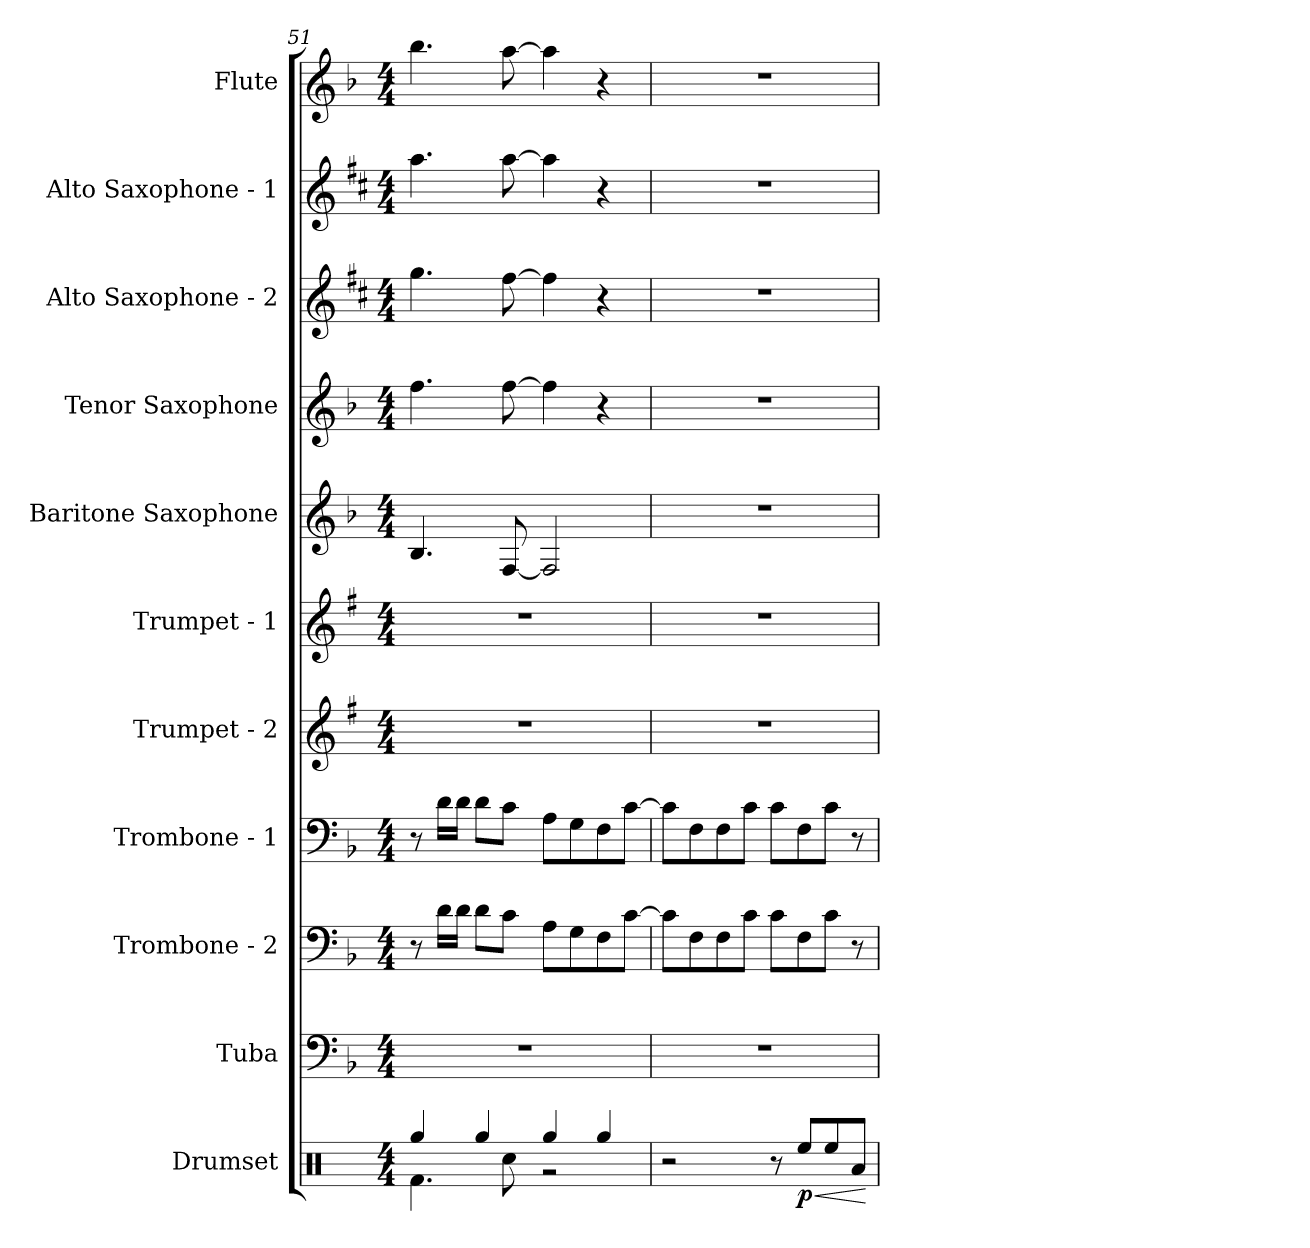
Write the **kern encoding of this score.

**kern	**dynam	**kern	**kern	**kern	**kern	**kern	**kern	**kern	**kern	**kern	**kern
*part11	*part11	*part10	*part9	*part8	*part7	*part6	*part5	*part4	*part3	*part2	*part1
*staff11	*staff11	*staff10	*staff9	*staff8	*staff7	*staff6	*staff5	*staff4	*staff3	*staff2	*staff1
*I"Drumset	*	*I"Tuba	*I"Trombone - 2	*I"Trombone - 1	*I"Trumpet - 2	*I"Trumpet - 1	*I"Baritone Saxophone	*I"Tenor Saxophone	*I"Alto Saxophone - 2	*I"Alto Saxophone - 1	*I"Flute
*I'Drs.	*	*I'Tba.	*I'Tbn. - 2	*I'Tbn. - 1	*I'Tpt.  - 2	*I'Tpt. - 1	*I'Bar. Sax.	*I'T. Sax.	*I'A. Sax. - 2	*I'A. Sax. - 1	*I'Fl.
*clefX	*	*clefF4	*clefF4	*clefF4	*clefG2	*clefG2	*clefG2	*clefG2	*clefG2	*clefG2	*clefG2
*	*	*	*	*	*ITrd1c2	*ITrd1c2	*ITrd12c21	*ITrd8c14	*ITrd5c9	*ITrd5c9	*
*k[]	*	*k[b-]	*k[b-]	*k[b-]	*k[b-]	*k[b-]	*k[b-]	*k[b-]	*k[b-]	*k[b-]	*k[b-]
*M4/4	*	*M4/4	*M4/4	*M4/4	*M4/4	*M4/4	*M4/4	*M4/4	*M4/4	*M4/4	*M4/4
=51	=51	=51	=51	=51	=51	=51	=51	=51	=51	=51	=51
*^	*	*	*	*	*	*	*	*	*	*	*
4Rgg/	4.Rf\	.	1r	8r	8r	1r	1r	4.BB-/	4.f\	4.b-\	4.cc\	4.bb-\
.	.	.	.	16d\LL	16d\LL	.	.	.	.	.	.	.
.	.	.	.	16d\JJ	16d\JJ	.	.	.	.	.	.	.
4Rgg/	.	.	.	8d\L	8d\L	.	.	.	.	.	.	.
.	8Rcc\	.	.	8c\J	8c\J	.	.	[8FF/	[8f\	[8a\	[8cc\	[8aa\
4Rgg/	2r	.	.	8A\L	8A\L	.	.	2FF/]	4f\]	4a\]	4cc\]	4aa\]
.	.	.	.	8G\	8G\	.	.	.	.	.	.	.
4Rgg/	.	.	.	8F\	8F\	.	.	.	4r	4r	4r	4r
.	.	.	.	[8c\J	[8c\J	.	.	.	.	.	.	.
*v	*v	*	*	*	*	*	*	*	*	*	*	*
!!LO:PB:g=z
=52	=52	=52	=52	=52	=52	=52	=52	=52	=52	=52	=52
2r	.	1r	8c\L]	8c\L]	1r	1r	1r	1r	1r	1r	1r
.	.	.	8F\	8F\	.	.	.	.	.	.	.
.	.	.	8F\	8F\	.	.	.	.	.	.	.
.	.	.	8c\J	8c\J	.	.	.	.	.	.	.
8r	.	.	8c\L	8c\L	.	.	.	.	.	.	.
!	!LO:HP:b	!	!	!	!	!	!	!	!	!	!
!	!LO:DY:n=1:b	!	!	!	!	!	!	!	!	!	!
8Ree/L	< p	.	8F\	8F\	.	.	.	.	.	.	.
8Ree/	.	.	8c\J	8c\J	.	.	.	.	.	.	.
8Ra/J	.	.	8r	8r	.	.	.	.	.	.	.
.	[	.	.	.	.	.	.	.	.	.	.
=	=	=	=	=	=	=	=	=	=	=	=
*-	*-	*-	*-	*-	*-	*-	*-	*-	*-	*-	*-
